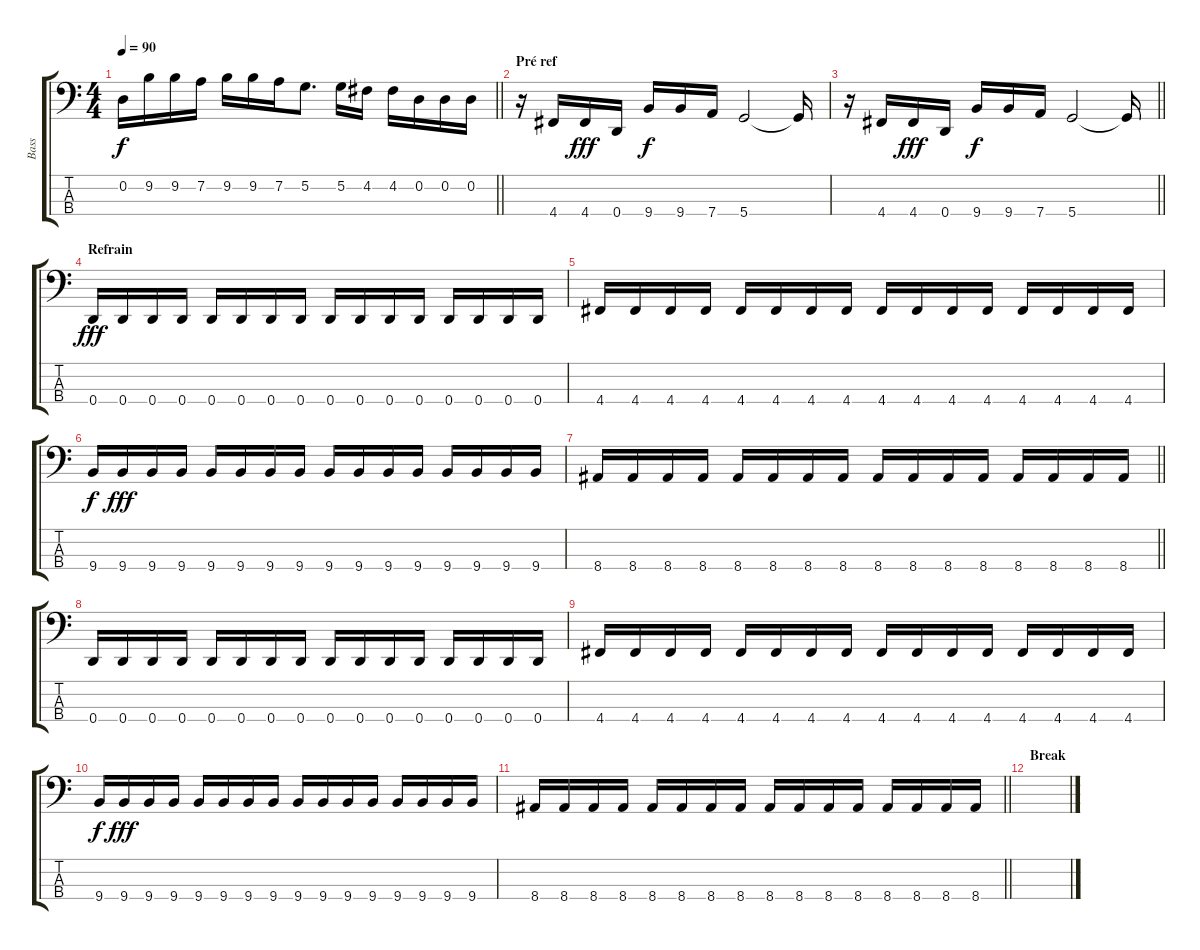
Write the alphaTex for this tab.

\track ("Bass" "Bass") {instrument electricbasspick}
\staff {score tabs}
\tuning (G2 D2 A1 D1) {hide}
\ts (4 4)
\tempo 90
\clef f4
\barLineRight lightlight
\ks c
0.2{t}.16{dy f} 9.2.16 9.2.16 7.2.16 9.2.16 9.2.16 7.2.16 5.2.8{d} 5.2.16 4.2.16 4.2.16 0.2.16 0.2.16 0.2.16 |
\section ("" "Pré ref")
r.16 4.4.16 4.4.16{dy fff} 0.4.16 9.4.16{dy f} 9.4.16 7.4.16 5.4.2 5.4{t}.16 |
\barLineRight lightlight
r.16 4.4.16 4.4.16{dy fff} 0.4.16 9.4.16{dy f} 9.4.16 7.4.16 5.4.2 5.4{t}.16 |
\section ("" "Refrain")
0.4.16{dy fff} 0.4.16 0.4.16 0.4.16 0.4.16 0.4.16 0.4.16 0.4.16 0.4.16 0.4.16 0.4.16 0.4.16 0.4.16 0.4.16 0.4.16 0.4.16 |
4.4.16 4.4.16 4.4.16 4.4.16 4.4.16 4.4.16 4.4.16 4.4.16 4.4.16 4.4.16 4.4.16 4.4.16 4.4.16 4.4.16 4.4.16 4.4.16 |
9.4.16{dy f} 9.4.16{dy fff} 9.4.16 9.4.16 9.4.16 9.4.16 9.4.16 9.4.16 9.4.16 9.4.16 9.4.16 9.4.16 9.4.16 9.4.16 9.4.16 9.4.16 |
\barLineRight lightlight
8.4.16 8.4.16 8.4.16 8.4.16 8.4.16 8.4.16 8.4.16 8.4.16 8.4.16 8.4.16 8.4.16 8.4.16 8.4.16 8.4.16 8.4.16 8.4.16 |
0.4.16 0.4.16 0.4.16 0.4.16 0.4.16 0.4.16 0.4.16 0.4.16 0.4.16 0.4.16 0.4.16 0.4.16 0.4.16 0.4.16 0.4.16 0.4.16 |
4.4.16 4.4.16 4.4.16 4.4.16 4.4.16 4.4.16 4.4.16 4.4.16 4.4.16 4.4.16 4.4.16 4.4.16 4.4.16 4.4.16 4.4.16 4.4.16 |
9.4.16{dy f} 9.4.16{dy fff} 9.4.16 9.4.16 9.4.16 9.4.16 9.4.16 9.4.16 9.4.16 9.4.16 9.4.16 9.4.16 9.4.16 9.4.16 9.4.16 9.4.16 |
\barLineRight lightlight
8.4.16 8.4.16 8.4.16 8.4.16 8.4.16 8.4.16 8.4.16 8.4.16 8.4.16 8.4.16 8.4.16 8.4.16 8.4.16 8.4.16 8.4.16 8.4.16 |
\section ("" "Break")
